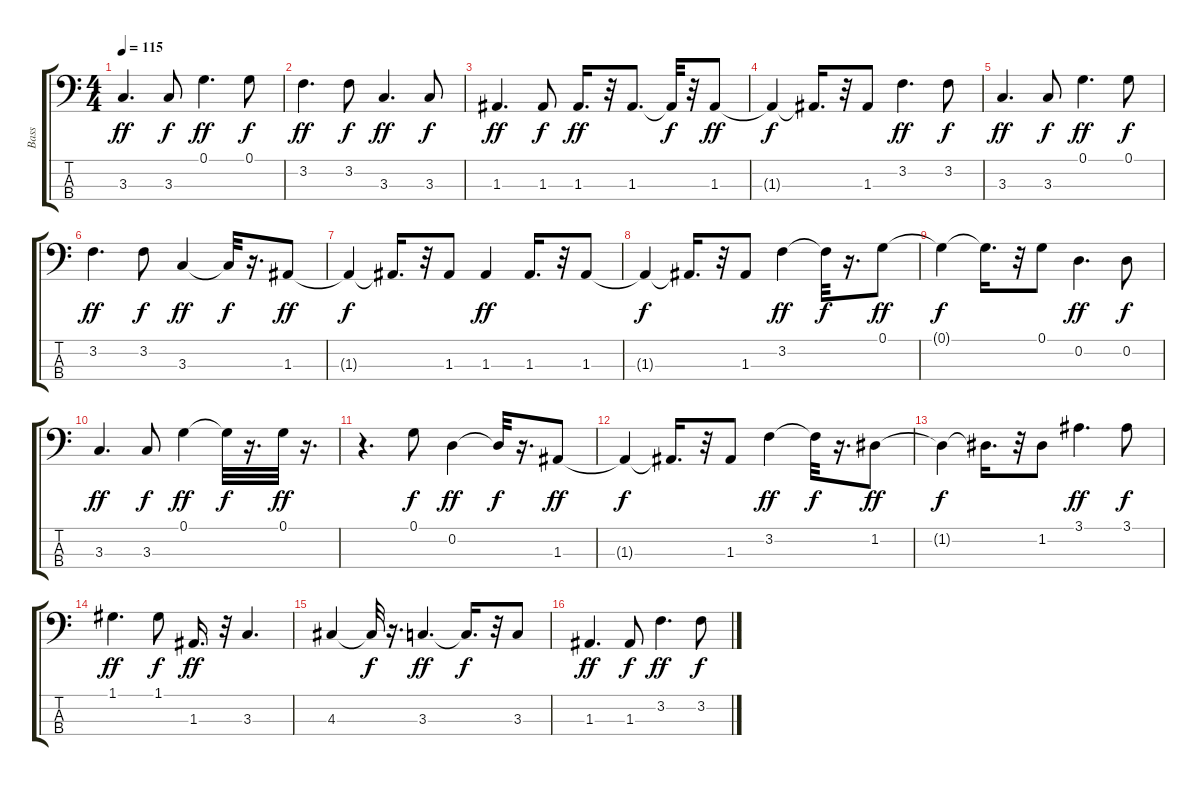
\track ("Bass" "Bass") {instrument acousticbass}
\staff {score tabs}
\tuning (G2 D2 A1 E1) {hide}
\ts (4 4)
\tempo 115
\clef f4
\ks c
3.3.4{d dy ff} 3.3.8{dy f} 0.1.4{d dy ff} 0.1.8{dy f} |
3.2.4{d dy ff} 3.2.8{dy f} 3.3.4{d dy ff} 3.3.8{dy f} |
1.3.4{d dy ff} 1.3.8{dy f} 1.3.16{d dy ff} r.32 1.3.8{d} 1.3{t}.32{dy f} r.32 1.3.8{dy ff} |
1.3{t}.4{dy f} 1.3{t}.16{d} r.32 1.3.8 3.2.4{d dy ff} 3.2.8{dy f} |
3.3.4{d dy ff} 3.3.8{dy f} 0.1.4{d dy ff} 0.1.8{dy f} |
3.2.4{d dy ff} 3.2.8{dy f} 3.3.4{dy ff} 3.3{t}.32{dy f} r.16{d} 1.3.8{dy ff} |
1.3{t}.4{dy f} 1.3{t}.16{d} r.32 1.3.8 1.3.4{dy ff} 1.3.16{d} r.32 1.3.8 |
1.3{t}.4{dy f} 1.3{t}.16{d} r.32 1.3.8 3.2.4{dy ff} 3.2{t}.32{dy f} r.16{d} 0.1.8{dy ff} |
0.1{t}.4{dy f} 0.1{t}.16{d} r.32 0.1.8 0.2.4{d dy ff} 0.2.8{dy f} |
3.3.4{d dy ff} 3.3.8{dy f} 0.1.4{dy ff} 0.1{t}.32{dy f} r.16{d} 0.1.32{dy ff} r.16{d} |
r.4{d} 0.1.8{dy f} 0.2.4{dy ff} 0.2{t}.32{dy f} r.16{d} 1.3.8{dy ff} |
1.3{t}.4{dy f} 1.3{t}.16{d} r.32 1.3.8 3.2.4{dy ff} 3.2{t}.32{dy f} r.16{d} 1.2.8{dy ff} |
1.2{t}.4{dy f} 1.2{t}.16{d} r.32 1.2.8 3.1.4{d dy ff} 3.1.8{dy f} |
1.1.4{d dy ff} 1.1.8{dy f} 1.3.16{d dy ff} r.32 3.3.4{d} |
4.3.4 4.3{t}.32{dy f} r.16{d} 3.3.4{d dy ff} 3.3{t}.16{d dy f} r.32 3.3.8 |
1.3.4{d dy ff} 1.3.8{dy f} 3.2.4{d dy ff} 3.2.8{dy f}
